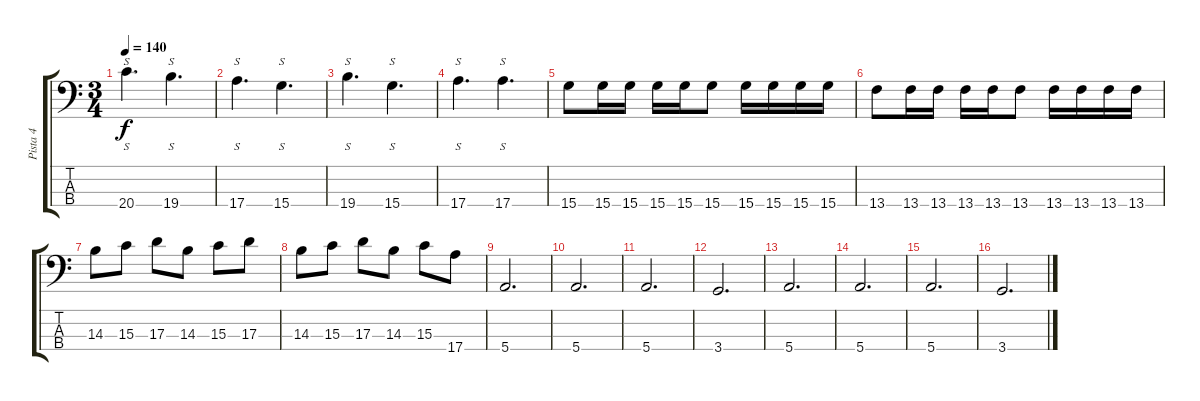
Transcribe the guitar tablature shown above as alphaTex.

\track ("Pista 4" "Pista 4") {instrument electricbassfinger}
\staff {score tabs}
\tuning (G2 D2 A1 E1) {hide}
\ts (3 4)
\tempo 140
\clef f4
\ks c
20.4.4{s d dy f} 19.4.4{s d} |
17.4.4{s d} 15.4.4{s d} |
19.4.4{s d} 15.4.4{s d} |
17.4.4{s d} 17.4.4{s d} |
15.4.8 15.4.16 15.4.16 15.4.16 15.4.16 15.4.8 15.4.16 15.4.16 15.4.16 15.4.16 |
13.4.8 13.4.16 13.4.16 13.4.16 13.4.16 13.4.8 13.4.16 13.4.16 13.4.16 13.4.16 |
14.3.8 15.3.8 17.3.8 14.3.8 15.3.8 17.3.8 |
14.3.8 15.3.8 17.3.8 14.3.8 15.3.8 17.4.8 |
5.4.2{d} |
5.4.2{d} |
5.4.2{d} |
3.4.2{d} |
5.4.2{d} |
5.4.2{d} |
5.4.2{d} |
3.4.2{d}
